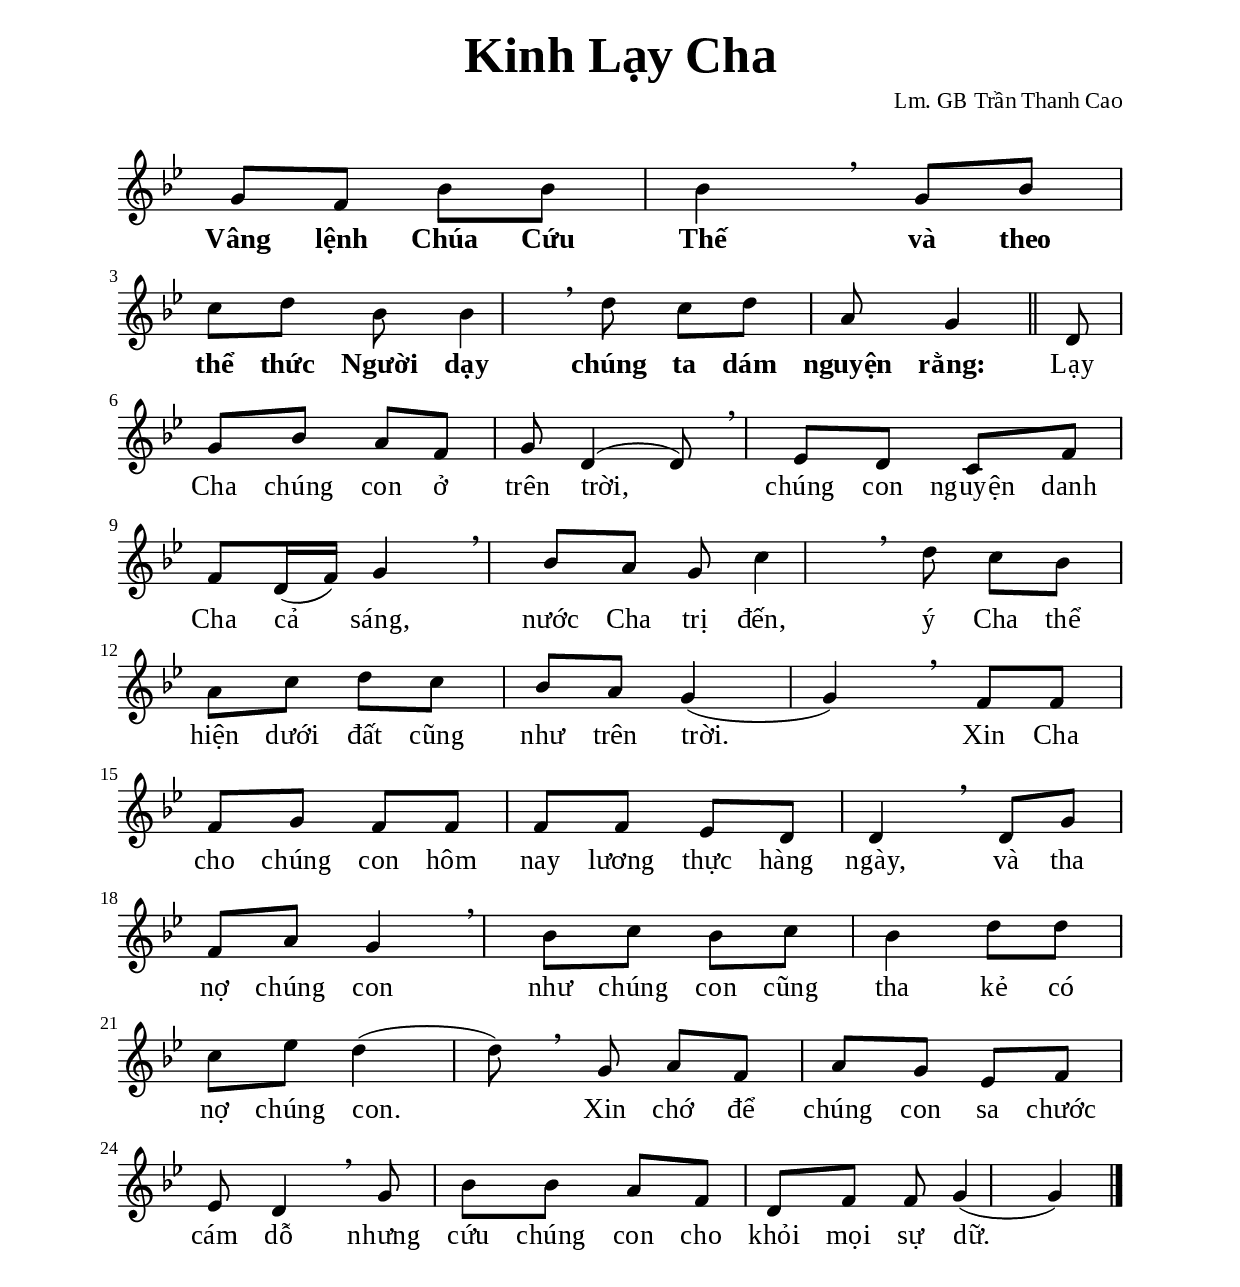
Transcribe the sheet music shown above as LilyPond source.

% Cài đặt chung
\version "2.22.1"
\include "english.ly"

\header {
  title = \markup { \fontsize #3 "Kinh Lạy Cha" }
  poet = " "
  composer = "Lm. GB Trần Thanh Cao"
  arranger = " "
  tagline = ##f
}

% Nhạc phiên khúc
nhacPhienKhucMot = \relative c'' {
  \key bf \major \time 2/4
  g8 f bf bf bf4 \breathe
  g8 bf c d bf bf4 \breathe
  d8 c d a g4 \bar "||"
  d8 g bf a f g d4 ^(d8) \breathe
  ef d c f f d16 (f) g4 \breathe
  bf8 a g c4 \breathe
  d8 c bf a c d c bf a g4 (g) \breathe
  f8 f f g f f f f ef d d4 \breathe
  d8 g f a g4 \breathe
  bf8 c bf c bf4 d8 d c ef d4 (d8) \breathe
  g,8 a f a g ef f ef d4 \breathe
  g8 bf bf a f d f f g4 (g) \bar "|."
}

% Lời phiên khúc
loiPhienKhucMot = \lyricmode {
  \override LyricText.font-series = #'bold
  Vâng lệnh Chúa Cứu Thế và theo thể thức Người dạy
  chúng ta dám nguyện rằng:
  \override LyricText.font-series = #'normal
  Lạy Cha chúng con ở trên trời,
  chúng con nguyện danh Cha cả sáng,
  nước Cha trị đến,
  ý Cha thể hiện dưới đất cũng như trên trời.
  Xin Cha cho chúng con hôm nay lương thực hàng ngày,
  và tha nợ chúng con
  như chúng con cũng tha kẻ có nợ chúng con.
  Xin chớ để chúng con sa chước cám dỗ
  nhưng cứu chúng con cho khỏi mọi sự dữ.
}


% Dàn trang
\paper {
  #(set-paper-size "a4")
  top-margin = 10\mm
  bottom-margin = 10\mm
  left-margin = 20\mm
  right-margin = 20\mm
  indent = #0
  #(define fonts
    (make-pango-font-tree
      "Liberation Serif"
      "Liberation Serif"
      "Liberation Serif"
      (/ 20 20)))
  page-count = #1
}

\score {
  \new ChoirStaff <<
    \new Staff <<
      \new Voice = beSop \nhacPhienKhucMot
      >>
    \new Lyrics \lyricsto beSop \loiPhienKhucMot
  >>
  \layout {
    \override Staff.TimeSignature.transparent = ##t
    \override Lyrics.LyricText.font-size = #+2
    \override Lyrics.LyricSpace.minimum-distance = #2.5
    \override Score.SpacingSpanner.uniform-stretching = ##t
    \set Score.barAlways = ##t
    \set Score.defaultBarType = ""
  } 
}
